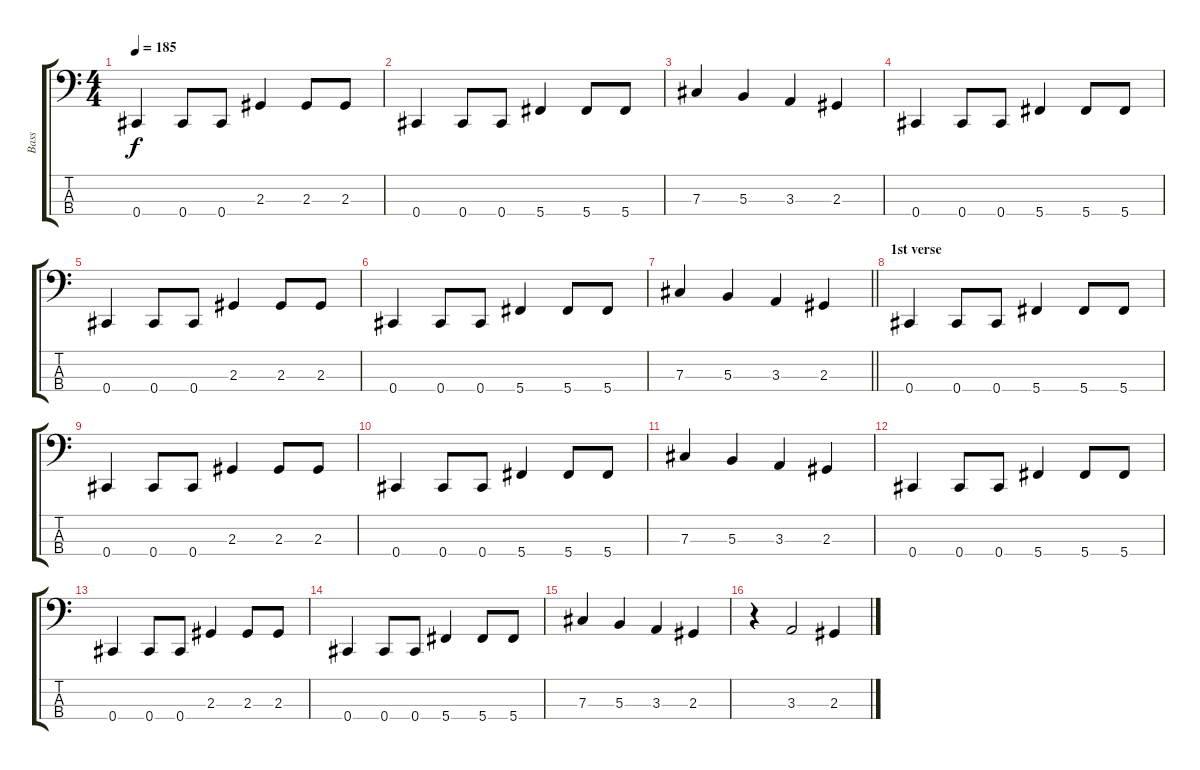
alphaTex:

\track ("Bass" "Bass") {instrument electricbasspick}
\staff {score tabs}
\tuning (E2 B1 Gb1 Db1) {hide}
\ts (4 4)
\tempo 185
\clef f4
\ks c
0.4.4{dy f} 0.4.8 0.4.8 2.3.4 2.3.8 2.3.8 |
0.4.4 0.4.8 0.4.8 5.4.4 5.4.8 5.4.8 |
7.3.4 5.3.4 3.3.4 2.3.4 |
0.4.4 0.4.8 0.4.8 5.4.4 5.4.8 5.4.8 |
0.4.4 0.4.8 0.4.8 2.3.4 2.3.8 2.3.8 |
0.4.4 0.4.8 0.4.8 5.4.4 5.4.8 5.4.8 |
\barLineRight lightlight
7.3.4 5.3.4 3.3.4 2.3.4 |
\section ("" "1st verse")
0.4.4 0.4.8 0.4.8 5.4.4 5.4.8 5.4.8 |
0.4.4 0.4.8 0.4.8 2.3.4 2.3.8 2.3.8 |
0.4.4 0.4.8 0.4.8 5.4.4 5.4.8 5.4.8 |
7.3.4 5.3.4 3.3.4 2.3.4 |
0.4.4 0.4.8 0.4.8 5.4.4 5.4.8 5.4.8 |
0.4.4 0.4.8 0.4.8 2.3.4 2.3.8 2.3.8 |
0.4.4 0.4.8 0.4.8 5.4.4 5.4.8 5.4.8 |
7.3.4 5.3.4 3.3.4 2.3.4 |
r.4 3.3.2 2.3.4
